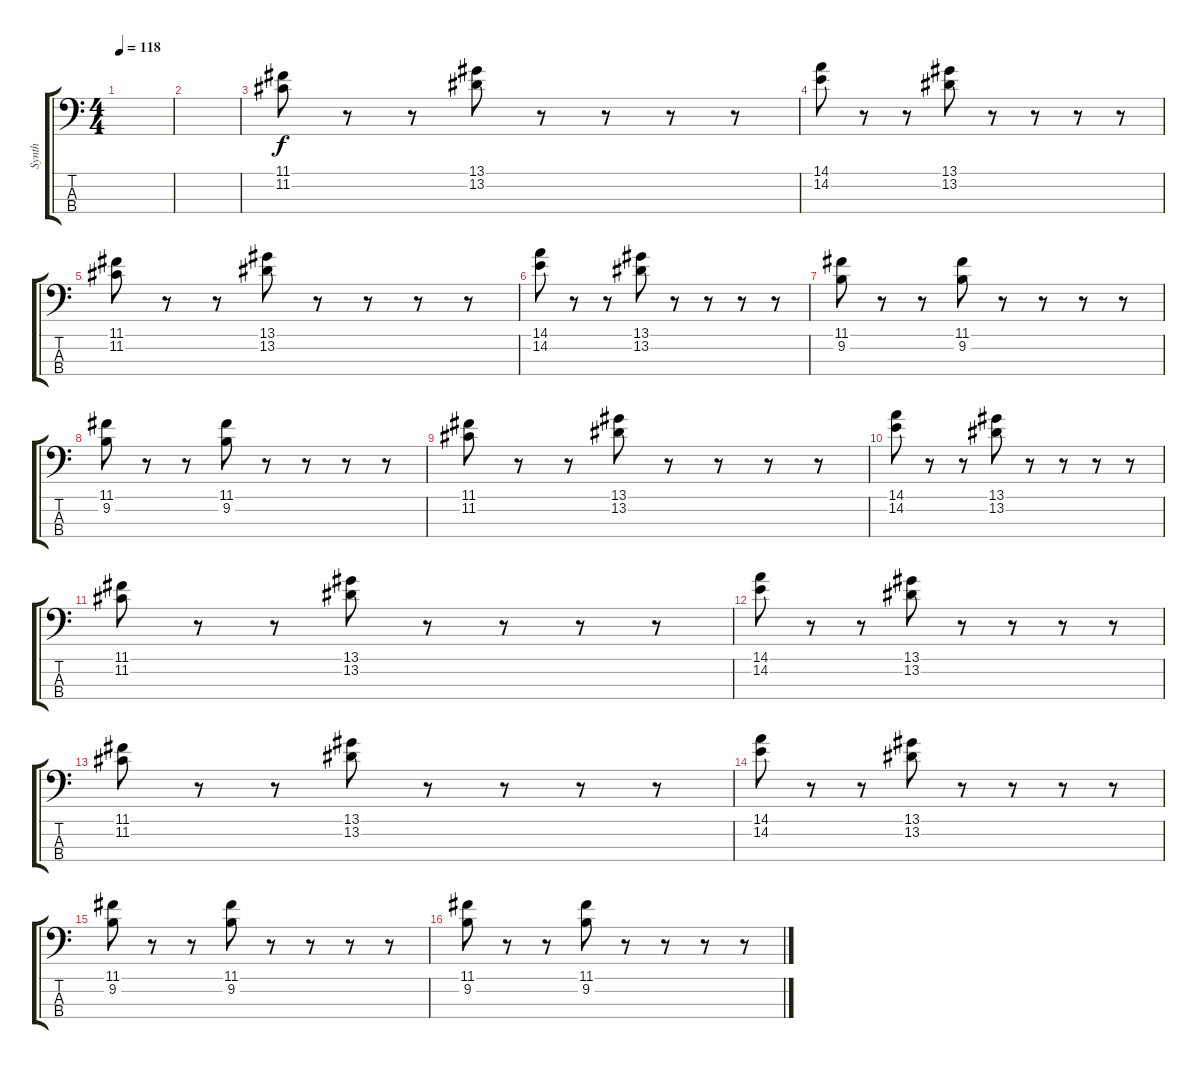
\track ("Synth" "Synth") {instrument electricbassfinger}
\staff {score tabs}
\tuning (G2 D2 A1 E1) {hide}
\ts (4 4)
\tempo 118
\clef f4
\ks c
|
|
(11.1 11.2).8 r.8 r.8 (13.1 13.2).8 r.8 r.8 r.8 r.8 |
(14.1 14.2).8 r.8 r.8 (13.1 13.2).8 r.8 r.8 r.8 r.8 |
(11.1 11.2).8 r.8 r.8 (13.1 13.2).8 r.8 r.8 r.8 r.8 |
(14.1 14.2).8 r.8 r.8 (13.1 13.2).8 r.8 r.8 r.8 r.8 |
(11.1 9.2).8 r.8 r.8 (11.1 9.2).8 r.8 r.8 r.8 r.8 |
(11.1 9.2).8 r.8 r.8 (11.1 9.2).8 r.8 r.8 r.8 r.8 |
(11.1 11.2).8 r.8 r.8 (13.1 13.2).8 r.8 r.8 r.8 r.8 |
(14.1 14.2).8 r.8 r.8 (13.1 13.2).8 r.8 r.8 r.8 r.8 |
(11.1 11.2).8 r.8 r.8 (13.1 13.2).8 r.8 r.8 r.8 r.8 |
(14.1 14.2).8 r.8 r.8 (13.1 13.2).8 r.8 r.8 r.8 r.8 |
(11.1 11.2).8 r.8 r.8 (13.1 13.2).8 r.8 r.8 r.8 r.8 |
(14.1 14.2).8 r.8 r.8 (13.1 13.2).8 r.8 r.8 r.8 r.8 |
(11.1 9.2).8 r.8 r.8 (11.1 9.2).8 r.8 r.8 r.8 r.8 |
(11.1 9.2).8 r.8 r.8 (11.1 9.2).8 r.8 r.8 r.8 r.8
